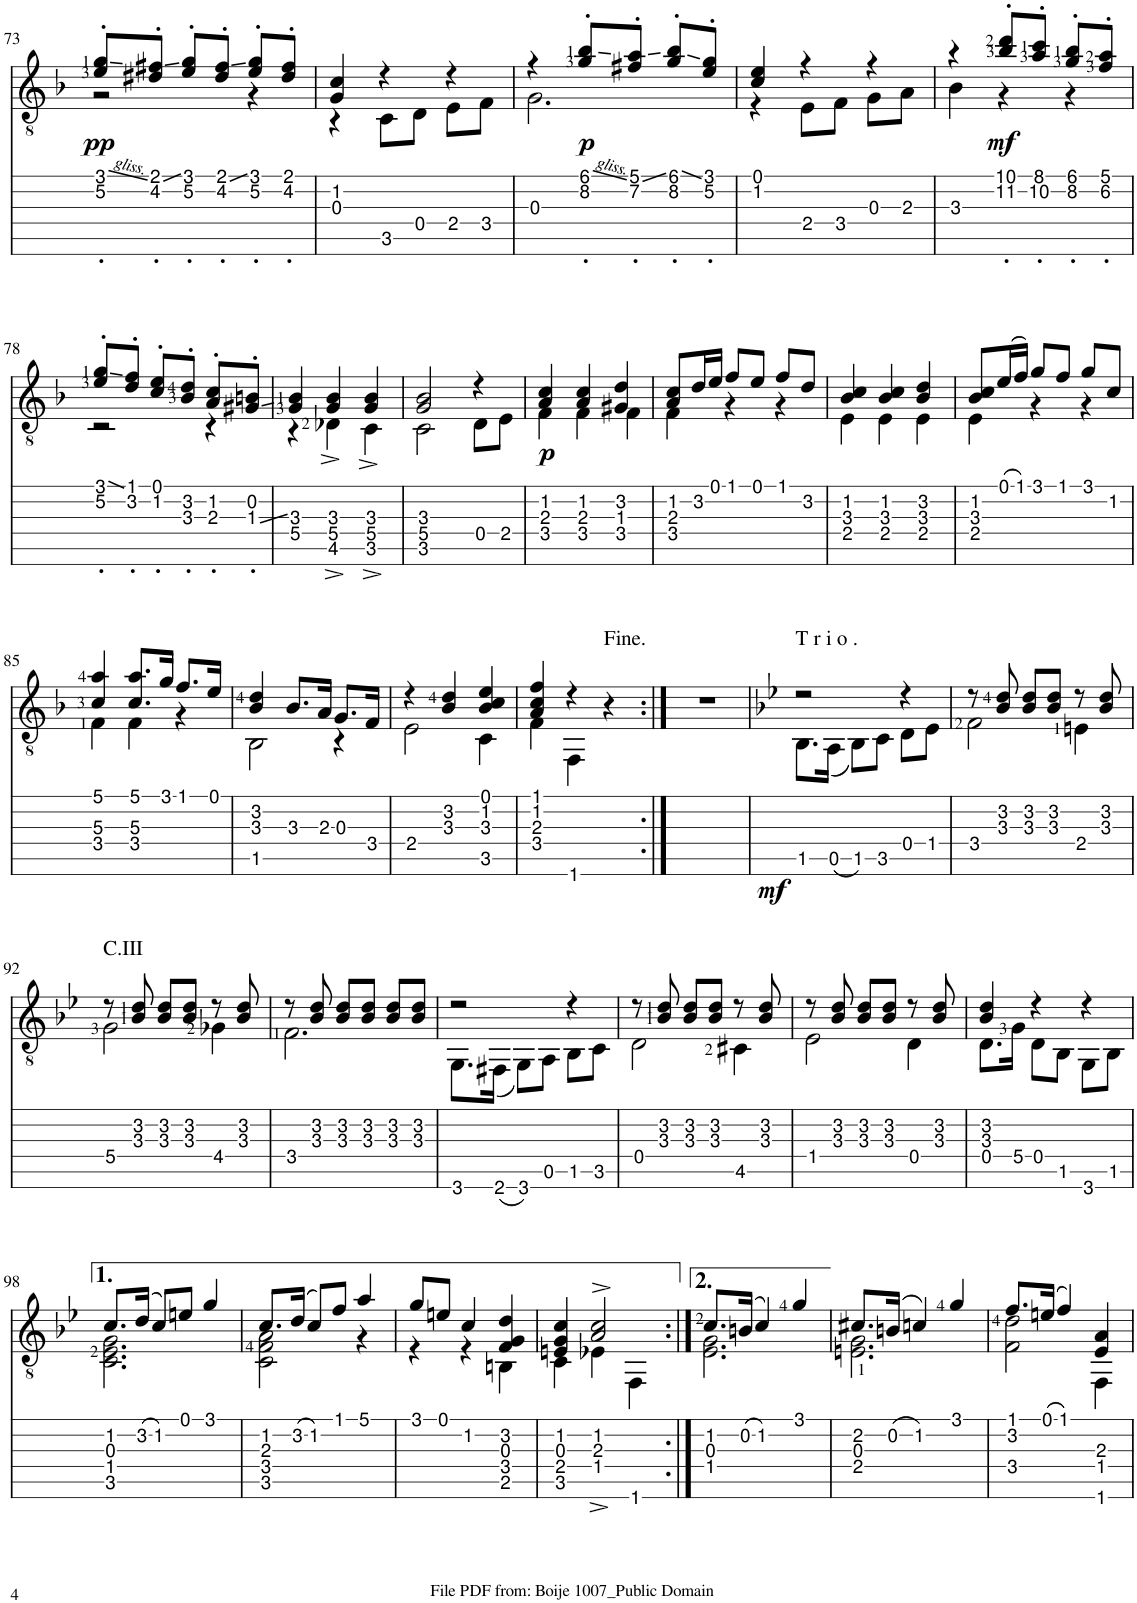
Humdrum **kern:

**kern	**kern	**dynam
*part1	*part1	*part1
*staff2	*staff1	*staff1/2
*I"Guitar	*	*
*I'Guit.	*	*
!!LO:PB:g=z
*	*clefGv2	*
*k[b-]	*k[b-]	*
*M3/4	*M3/4	*
=73	=73	=73
*^	*^	*
!	!	!	!	!LO:DY:b
8e'\ 8g'\L	2r	8e/' 8g/'L	2r	pp
8d#'\ 8f#'\J	.	8d#X/' 8f#X/'J	.	.
8e'\ 8g'\L	.	8e/' 8g/'L	.	.
8d#'\ 8f#'\J	.	8d#/' 8f#/'J	.	.
8e'\ 8g'\L	4r	8e/' 8g/'L	4r	.
8d#'\ 8f#'\J	.	8d#/' 8f#/'J	.	.
=74	=74	=74	=74	=74
4G 4c	4r	4G/ 4c/	4r	.
4r	8CL	4r	8C\L	.
.	8DJ	.	8D\J	.
4r	8EL	4r	8E\L	.
.	8FJ	.	8F\J	.
=75	=75	=75	=75	=75
4r	2.G	4r	2.G\	.
!	!	!	!	!LO:DY:b
8g'\ 8b-'\L	.	8g/' 8b-/'L	.	p
8f#'\ 8a'\J	.	8f#X/' 8a/'J	.	.
8g'\ 8b-'\L	.	8g/' 8b-/'L	.	.
8e'\ 8g'\J	.	8e/' 8g/'J	.	.
=76	=76	=76	=76	=76
4c 4e	4r	4c/ 4e/	4r	.
4r	8EL	4r	8E\L	.
.	8FJ	.	8F\J	.
4r	8GL	4r	8G\L	.
.	8AJ	.	8A\J	.
=77	=77	=77	=77	=77
4r	4B-	4r	4B-\	.
!	!	!	!	!LO:DY:b
8b-'\ 8dd'\L	4r	8b-/' 8dd/'L	4r	mf
8a'\ 8cc'\J	.	8a/' 8cc/'J	.	.
8g'\ 8b-'\L	4r	8g/' 8b-/'L	4r	.
8f'\ 8a'\J	.	8f/' 8a/'J	.	.
!!LO:LB:g=z	!!
=78	=78	=78	=78	=78
8e'\ 8g'\L	2r	8e/' 8g/'L	2r	.
8d'\ 8f'\J	.	8d/' 8f/'J	.	.
8c'\ 8e'\L	.	8c/' 8e/'L	.	.
8B-'\ 8d'\J	.	8B-/' 8d/'J	.	.
8A'\ 8c'\L	4r	8A/' 8c/'L	4r	.
8G#'\ 8B'\J	.	8G#X/' 8Bn/'J	.	.
=79	=79	=79	=79	=79
4G 4B-	4r	4G/ 4B-/	4r	.
4G 4B-	4D-^	4G/ 4B-/	4D-X^\	.
4G 4B-	4C^	4G/ 4B-/	4C^\	.
=80	=80	=80	=80	=80
2G 2B-	2C	2G/ 2B-/	2C\	.
4r	8DL	4r	8D\L	.
.	8EJ	.	8E\J	.
=81	=81	=81	=81	=81
!	!	!	!	!LO:DY:b
4A 4c	4F	4A/ 4c/	4F\	p
4A 4c	4F	4A/ 4c/	4F\	.
4G# 4d	4F	4G#X/ 4d/	4F\	.
=82	=82	=82	=82	=82
8A\ 8c\L	4F	8A/ 8c/L	4F\	.
16dL	.	16d/L	.	.
16eJJ	.	16e/JJ	.	.
8fL	4r	8f/L	4r	.
8eJ	.	8e/J	.	.
8fL	4r	8f/L	4r	.
8dJ	.	8d/J	.	.
=83	=83	=83	=83	=83
4B- 4c	4E	4B-/ 4c/	4E\	.
4B- 4c	4E	4B-/ 4c/	4E\	.
4B- 4d	4E	4B-/ 4d/	4E\	.
=84	=84	=84	=84	=84
8B-\ 8c\L	4E	8B-/ 8c/L	4E\	.
16eL	.	(16e/L	.	.
16fJJ	.	16f/JJ)	.	.
8gL	4r	8g/L	4r	.
8fJ	.	8f/J	.	.
8gL	4r	8g/L	4r	.
8cJ	.	8c/J	.	.
!!LO:LB:g=z	!!
=85	=85	=85	=85	=85
4c 4a	4F	4c/ 4a/	4F\	.
8.c\ 8.a\L	4F	8.c/ 8.a/L	4F\	.
16gJk	.	16g/Jk	.	.
8.fL	4r	8.f/L	4r	.
16eJk	.	16e/Jk	.	.
=86	=86	=86	=86	=86
4B- 4d	2BB-	4B-/ 4d/	2BB-\	.
8.B-L	.	8.B-/L	.	.
16AJk	.	16A/Jk	.	.
8.GL	4r	8.G/L	4r	.
16FJk	.	16F/Jk	.	.
=87	=87	=87	=87	=87
4r	2E	4r	2E\	.
4B- 4d	.	4B-/ 4d/	.	.
4B- 4c 4e	4C	4B-/ 4c/ 4e/	4C\	.
=88	=88	=88	=88	=88
4A 4c 4f	4F	4A/ 4c/ 4f/	4F\	.
4r	4FF	4r	4FF\	.
4r	4ryy	4r	4ryy	.
*v	*v	*	*	*
*	*v	*v	*
=89:|!	=89:|!	=89:|!
2.r	2.r	.
=90	=90	=90
*k[b-e-]	*k[b-e-]	*
*^	*^	*
!	!	!LO:TX:a:t=T r i o .	!	!
!	!	!	!	!LO:DY:b=2
2r	8.BB-L	2r	8.BB-\L	mf
.	16AAJk	.	(16AA\Jk	.
.	8BB-L	.	8BB-\L)	.
.	8CJ	.	8C\J	.
4r	8DL	4r	8D\L	.
.	8E-J	.	8E-\J	.
=91	=91	=91	=91	=91
8r	2F	8r	2F\	.
8B- 8d	.	8B-/ 8d/	.	.
8B-\ 8d\L	.	8B-/ 8d/L	.	.
8B-\ 8d\J	.	8B-/ 8d/J	.	.
8r	4E	8r	4En\	.
8B- 8d	.	8B-/ 8d/	.	.
!!LO:LB:g=z	!!
=92	=92	=92	=92	=92
!	!	!LO:TX:a:t=C.III	!	!
8r	2G	8r	2G\	.
8B- 8d	.	8B-/ 8d/	.	.
8B-\ 8d\L	.	8B-/ 8d/L	.	.
8B-\ 8d\J	.	8B-/ 8d/J	.	.
8r	4G-	8r	4G-X\	.
8B- 8d	.	8B-/ 8d/	.	.
=93	=93	=93	=93	=93
8r	2.F	8r	2.F\	.
8B- 8d	.	8B-/ 8d/	.	.
8B-\ 8d\L	.	8B-/ 8d/L	.	.
8B-\ 8d\J	.	8B-/ 8d/J	.	.
8B-\ 8d\L	.	8B-/ 8d/L	.	.
8B-\ 8d\J	.	8B-/ 8d/J	.	.
=94	=94	=94	=94	=94
2r	8.GGL	2r	8.GG\L	.
.	16FF#Jk	.	(16FF#X\Jk	.
.	8GGL	.	8GG\L)	.
.	8AAJ	.	8AA\J	.
4r	8BB-L	4r	8BB-\L	.
.	8CJ	.	8C\J	.
=95	=95	=95	=95	=95
8r	2D	8r	2D\	.
8B- 8d	.	8B-/ 8d/	.	.
8B-\ 8d\L	.	8B-/ 8d/L	.	.
8B-\ 8d\J	.	8B-/ 8d/J	.	.
8r	4C#	8r	4C#X\	.
8B- 8d	.	8B-/ 8d/	.	.
=96	=96	=96	=96	=96
8r	2E-	8r	2E-\	.
8B- 8d	.	8B-/ 8d/	.	.
8B-\ 8d\L	.	8B-/ 8d/L	.	.
8B-\ 8d\J	.	8B-/ 8d/J	.	.
8r	4D	8r	4D\	.
8B- 8d	.	8B-/ 8d/	.	.
=97	=97	=97	=97	=97
4B- 4d	8.DL	4B-/ 4d/	8.D\L	.
.	16GJk	.	16G\Jk	.
4r	8DL	4r	8D\L	.
.	8BB-J	.	8BB-\J	.
4r	8GGL	4r	8GG\L	.
.	8BB-J	.	8BB-\J	.
!!LO:LB:g=z	!!
=98	=98	=98	=98	=98
8.cL	2.C 2.E- 2.G	8.c/L	2.C\ 2.E-\ 2.G\	.
16dJk	.	(16d/Jk	.	.
8cL	.	8c/L)	.	.
8eJ	.	8en/J	.	.
4g	.	4g/	.	.
=99	=99	=99	=99	=99
8.cL	2C 2F 2A	8.c/L	2C\ 2F\ 2A\	.
16dJk	.	(16d/Jk	.	.
8cL	.	8c/L)	.	.
8fJ	.	8f/J	.	.
4a	4r	4a/	4r	.
=100	=100	=100	=100	=100
8gL	4r	8g/L	4r	.
8eJ	.	8en/J	.	.
4c	4r	4c/	4r	.
4F 4G 4d	4BB	4F/ 4G/ 4d/	4BBn\	.
=101	=101	=101	=101	=101
4E 4G 4c	4C	4En/ 4G/ 4c/	4C\	.
2A^ 2c^	4E-	2A/^ 2c/^	4E-X\	.
.	4FF	.	4FF\	.
=102:|!	=102:|!	=102:|!	=102:|!	=102:|!
8.cL	2.E- 2.G	8.c/L	2.E-\ 2.G\	.
16BJk	.	(16Bn/Jk	.	.
4c	.	4c/)	.	.
4g	.	4g/	.	.
=103	=103	=103	=103	=103
8.c#L	2.E 2.G	8.c#X/L	2.En\ 2.G\	.
16BnJk	.	(16Bn/Jk	.	.
4c	.	4cn/)	.	.
4g	.	4g/	.	.
=104	=104	=104	=104	=104
8.fL	2F 2d	8.f/L	2F\ 2d\	.
16eJk	.	(16en/Jk	.	.
4f	.	4f/)	.	.
4E- 4A	4FF	4E-/ 4A/	4FF\	.
*v	*v	*	*	*
*	*v	*v	*
=	=	=
*-	*-	*-
